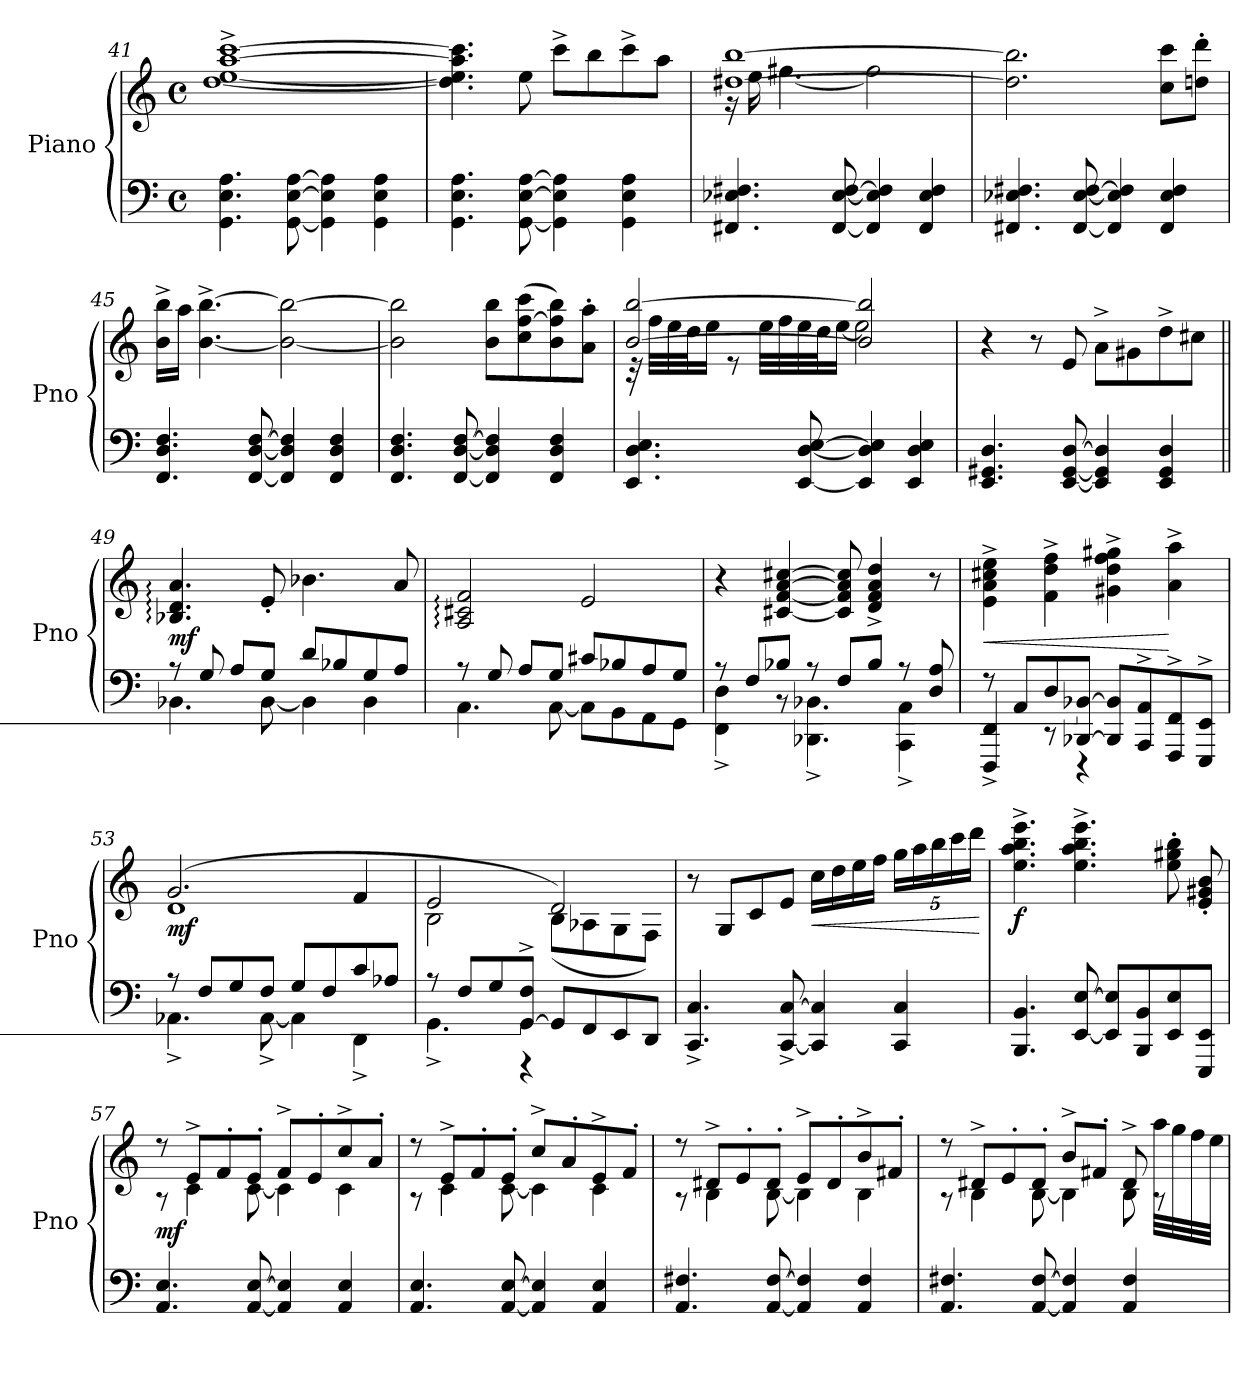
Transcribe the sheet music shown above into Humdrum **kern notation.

**kern	**kern	**dynam
*part1	*part1	*part1
*staff2	*staff1	*staff1/2
*I"Piano	*	*
*I'Pno	*	*
*clefF4	*clefG2	*
*k[]	*k[]	*
*M4/4	*M4/4	*
*met(c)	*met(c)	*
=41	=41	=41
4.GG\ 4.E\ 4.A\	[1dd^ [1ee^ [1aa^ [1ccc^	.
[8GG\ [8E\ [8A\	.	.
4GG\] 4E\] 4A\]	.	.
4GG\ 4E\ 4A\	.	.
=42	=42	=42
4.GG\ 4.E\ 4.A\	4.dd\] 4.ee\] 4.aa\] 4.ccc\]	.
[8GG\ [8E\ [8A\	8ee\	.
4GG\] 4E\] 4A\]	8ccc^\L	.
.	8bb\	.
4GG\ 4E\ 4A\	8ccc^\	.
.	8aa\J	.
=43	=43	=43
*	*^	*
4.FF#X/ 4.E-X/ 4.F#X/	[1dd#X [1bb	16r	.
.	.	16ee\	.
.	.	[4.ff#X\	.
[8FF#/ [8E-/ [8F#/	.	.	.
4FF#/] 4E-/] 4F#/]	.	2ff#\]	.
4FF#/ 4E-/ 4F#/	.	.	.
*	*v	*v	*
!!LO:LB:g=z
=44	=44	=44
4.FF#X/ 4.E-X/ 4.F#X/	2.dd#\] 2.bb\]	.
[8FF#/ [8E-/ [8F#/	.	.
4FF#/] 4E-/] 4F#/]	.	.
4FF#/ 4E-/ 4F#/	8cc\ 8ccc\L	.
.	8ddn\' 8ddd\'J	.
=45	=45	=45
4.FF/ 4.D/ 4.F/	16b\^ 16bb\^LL	.
.	16aa\JJ	.
.	[4.b\^ [4.bb\^	.
[8FF/ [8D/ [8F/	.	.
4FF/] 4D/] 4F/]	2b\_ 2bb\_	.
4FF/ 4D/ 4F/	.	.
=46	=46	=46
4.FF/ 4.D/ 4.F/	2b\] 2bb\]	.
[8FF/ [8D/ [8F/	.	.
4FF/] 4D/] 4F/]	8b\ 8bb\L	.
.	(>8cc\ [8ff\ 8ccc\	.
4FF/ 4D/ 4F/	8b\ 8ff\] 8bb\)	.
.	8a\' 8aa\'J	.
=47	=47	=47
*	*^	*
4.EE/ 4.D/ 4.E/	[2b/ [2bb/	32r	.
.	.	32ff\LLL	.
.	.	32ee\	.
.	.	32dd\J	.
.	.	16ee\JJ	.
.	.	8r	.
.	.	32ee\LLL	.
.	.	32ff\	.
[8EE/ [8D/ [8E/	.	32ee\	.
.	.	32dd\J	.
.	.	[16ee\JJ	.
4EE/] 4D/] 4E/]	2b/] 2bb/]	2ee\]	.
4EE/ 4D/ 4E/	.	.	.
*	*v	*v	*
!!LO:LB:g=z
=48	=48	=48
4.EE/ 4.GG#X/ 4.D/	4r	.
.	8r	.
[8EE/ [8GG#/ [8D/	8e/	.
4EE/] 4GG#/] 4D/]	8a^\L	.
.	8g#X\	.
4EE/ 4GG#/ 4D/	8dd^\	.
.	8cc#X\J	.
=49||	=49||	=49||
*^	*	*
!	!	!	!LO:DY:b
8r	4.BB-X\	4.B-X/: 4.d/: 4.a/:	mf
8G/	.	.	.
8A/L	.	.	.
8G/J	[8BB-\	8e'/	.
8d/L	4BB-\]	4.b-X\	.
8B-X/	.	.	.
8G/	4BB-\	.	.
8A/J	.	8a/	.
=50	=50	=50	=50
8r	4.AA\	2A/: 2c#X/: 2f/:	.
8G/	.	.	.
8A/L	.	.	.
8G/J	[8AA\	.	.
8c#X/L	8AA\L]	2e/	.
8B-X/	8GG\	.	.
8A/	8FF\	.	.
8G/J	8EE\J	.	.
=51	=51	=51	=51
8r	4DD\^ 4D\^	4r	.
8F/L	.	.	.
8B-X/J	8r	[4c#X/ [4f/ [4a/ [4cc#X/	.
8r	4.BBB-X\^ 4.BB-X\^	.	.
8F/L	.	8c#/] 8f/] 8a/] 8cc#/]	.
8B-/J	.	4d/^ 4f/^ 4a/^ 4dd/^	.
8r	4AAA\^ 4AA\^	.	.
8D/ 8A/	.	8r	.
!!LO:LB:g=z
=52	=52	=52	=52
!	!	!	!LO:HP:b
8r	4DDD/^ 4DD/^	4e\^ 4a\^ 4cc#X\^ 4ee\^	<
8AA/L	.	.	.
8D/	8r	4f\^ 4dd\^ 4ff\^	.
!	!LO:N:vis=2.	!	!
[8BBB-X/ [8BB-X/J	8%5r	.	.
8BBB-/] 8BB-/]L	.	4g#X\^ 4dd\^ 4ff\^ 4gg#X\^	.
8AAA/^ 8AA/^	.	.	.
8FFF/^ 8FF/^	.	4a\^ 4aa\^	[
8EEE/^ 8EE/^J	.	.	.
=53	=53	=53	=53
*	*	*^	*
!	!	!	!	!LO:DY:b
8r	4.AA-X^\	(>2.g/	1d	mf
8F/L	.	.	.	.
8G/	.	.	.	.
8F/J	[8AA-^\	.	.	.
8G/L	4AA-\]	.	.	.
8F/	.	.	.	.
8c/	4DD^\	4f/	.	.
8A-X/J	.	.	.	.
=54	=54	=54	=54	=54
8r	4.GG^\	2e/	2B\	.
8F/L	.	.	.	.
8G/	.	.	.	.
!	!LO:N:vis=2.	!	!	!
[8GG/^ 8F/^J	8%5r	.	.	.
8GG/L]	.	2d/)	(>8B\L	.
8FF/	.	.	8A-X\	.
8EE/	.	.	8G\	.
8DD/J	.	.	8F\J)	.
*v	*v	*	*	*
*	*v	*v	*
=55	=55	=55
4.CC/^ 4.C/^	8r	.
.	8G/L	.
.	8c/	.
[8CC/^ [8C/^	8e/J	.
!	!	!LO:HP:b
4CC/] 4C/]	16cc\LL	<
.	16dd\	.
.	16ee\	.
.	16ff\JJ	.
*	*Xbrackettup	*
4CC/ 4C/	20gg\LL	.
.	20aa\	.
.	20bb\	.
.	20ccc\	.
.	20ddd\JJ	.
.	.	[
!!LO:PB:g=z
=56	=56	=56
!	!	!LO:DY:b
4.BBB/ 4.BB/	4.ee\^ 4.aa\^ 4.bb\^ 4.eee\^	f
[8EE/ [8E/	4.ee\^ 4.aa\^ 4.bb\^ 4.eee\^	.
8EE/] 8E/]L	.	.
8BBB/ 8BB/	.	.
8EE/ 8E/	8ee\' 8gg#X\' 8bb\'	.
8EEE/ 8EE/J	8e/' 8g#X/' 8b/'	.
=57	=57	=57
*	*^	*
!	!	!	!LO:DY:b
4.AA/ 4.E/	8r	8r	mf
.	8e^/L	4c\	.
.	8f'/	.	.
[8AA/ [8E/	8e'/J	[8c\	.
4AA/] 4E/]	8f^/L	4c\]	.
.	8e'/	.	.
4AA/ 4E/	8cc^/	4c\	.
.	8a'/J	.	.
=58	=58	=58	=58
4.AA/ 4.E/	8r	8r	.
.	8e^/L	4c\	.
.	8f'/	.	.
[8AA/ [8E/	8e'/J	[8c\	.
4AA/] 4E/]	8cc^/L	4c\]	.
.	8a'/	.	.
4AA/ 4E/	8e^/	4c\	.
.	8f'/J	.	.
=59	=59	=59	=59
4.AA/ 4.F#X/	8r	8r	.
.	8d#X^/L	4B\	.
.	8e'/	.	.
[8AA/ [8F#/	8d#'/J	[8B\	.
4AA/] 4F#/]	8e^/L	4B\]	.
.	8d#'/	.	.
4AA/ 4F#/	8b^/	4B\	.
.	8f#X'/J	.	.
!!LO:LB:g=z	!!
=60	=60	=60	=60
4.AA/ 4.F#X/	8r	8r	.
.	8d#X^/L	4B\	.
.	8e'/	.	.
[8AA/ [8F#/	8d#'/J	[8B\	.
4AA/] 4F#/]	8b^/L	4B\]	.
.	8f#X'/J	.	.
4AA/ 4F#/	8d#^/	8B\	.
.	32aa\LLL	8r	.
.	32gg\	.	.
.	32ff\	.	.
.	32ee\JJJ	.	.
*	*v	*v	*
=	=	=
*-	*-	*-
